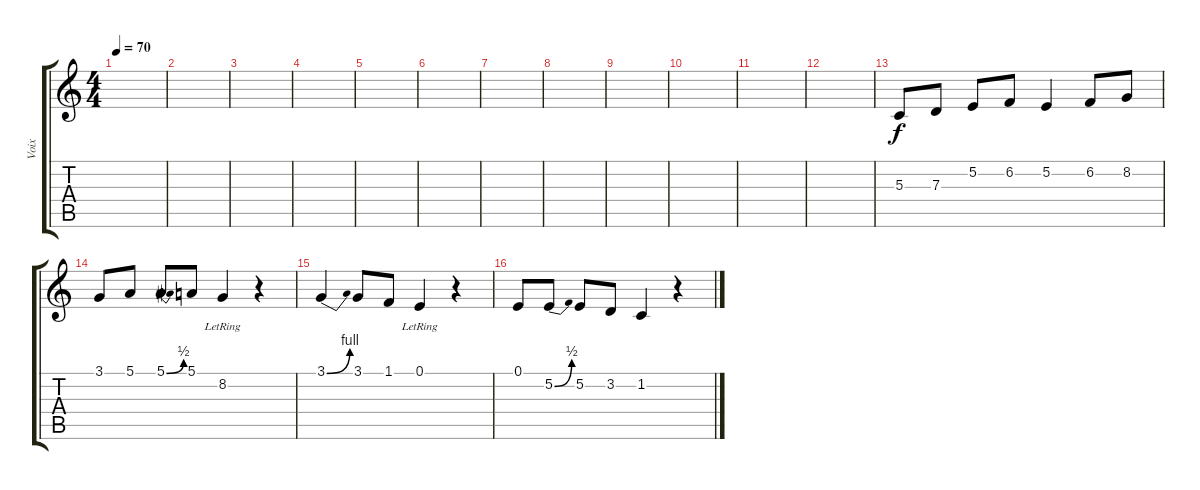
\track ("Voix" "Voix") {instrument recorder}
\staff {score tabs}
\tuning (E4 B3 G3 D3 A2 E2) {hide}
\ts (4 4)
\tempo 70
\clef g2
\ks c
|
|
|
|
|
|
|
|
|
|
|
|
5.3.8 7.3.8 5.2.8 6.2.8 5.2.4 6.2.8 8.2.8 |
3.1.8 5.1.8 5.1{be (bend 0 0 60 2)}.8 5.1.8 8.2{lr}.4 r.4 |
3.1{be (bend 0 0 60 4)}.4 3.1.8 1.1.8 0.1{lr}.4 r.4 |
0.1.8 5.2{be (bend 0 0 60 2)}.8 5.2.8 3.2.8 1.2.4 r.4
